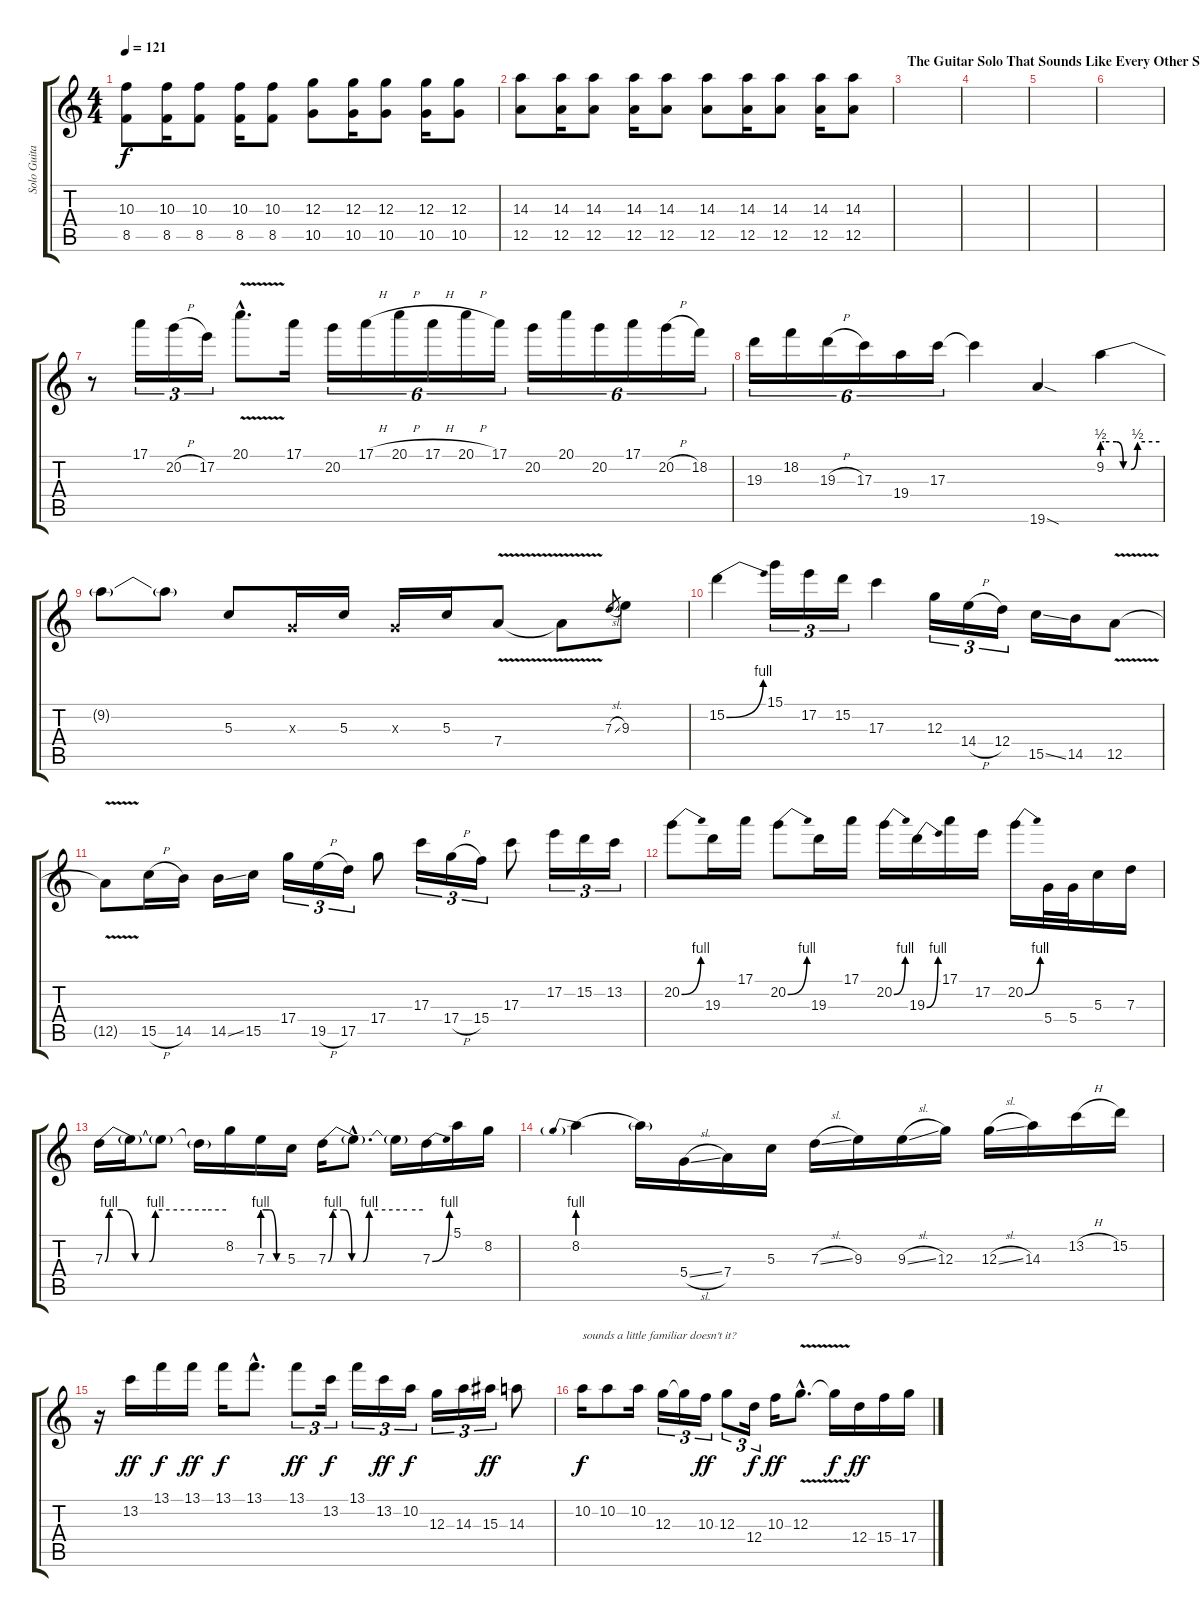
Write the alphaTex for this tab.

\track ("Solo Guitar" "Solo Guita") {instrument distortionguitar}
\staff {score tabs}
\tuning (E4 B3 G3 D3 A2 D2) {hide}
\ts (4 4)
\tempo 121
\clef g2
\ks c
(10.3 8.5).8{dy f} (10.3 8.5).16 (10.3 8.5).8 (10.3 8.5).16 (10.3 8.5).8 (12.3 10.5).8 (12.3 10.5).16 (12.3 10.5).8 (12.3 10.5).16 (12.3 10.5).8 |
(14.3 12.5).8 (14.3 12.5).16 (14.3 12.5).8 (14.3 12.5).16 (14.3 12.5).8 (14.3 12.5).8 (14.3 12.5).16 (14.3 12.5).8 (14.3 12.5).16 (14.3 12.5).8 |
\section ("" "The Guitar Solo That Sounds Like Every Other Solo")
|
|
|
|
r.8 17.1.16{tu (3 2)} 20.2{h}.16{tu (3 2)} 17.2.16{tu (3 2)} 20.1{v hac}.8{d} 17.1.16 20.2.16{tu (6 4)} 17.1{h}.16{tu (6 4)} 20.1{h}.16{tu (6 4)} 17.1{h}.16{tu (6 4)} 20.1{h}.16{tu (6 4)} 17.1.16{tu (6 4)} 20.2.16{tu (6 4)} 20.1.16{tu (6 4)} 20.2.16{tu (6 4)} 17.1.16{tu (6 4)} 20.2{h}.16{tu (6 4)} 18.2.16{tu (6 4)} |
19.3.16{tu (6 4)} 18.2.16{tu (6 4)} 19.3{h}.16{tu (6 4)} 17.3.16{tu (6 4)} 19.4.16{tu (6 4)} 17.3.16{tu (6 4)} 17.3{t}.4 19.6{sod}.4 9.2{be (custom 0 2 2 2 15 2 22 0 30 0 37 2 60 2)}.4 |
9.2{t}.8 9.2{t}.8 5.3.8 0.3{x}.16 5.3.16 0.3{x}.16 5.3.16 7.4{v}.8 7.4{t}.8 7.3{sl}.8{gr} 9.3.8 |
15.2{be (bend 0 0 60 4)}.4 15.1.16{tu (3 2)} 17.2.16{tu (3 2)} 15.2.16{tu (3 2)} 17.3.4 12.3.16{tu (3 2)} 14.4{h}.16{tu (3 2)} 12.4.16{tu (3 2)} 15.5{ss}.16 14.5.16 12.5{v}.8 |
12.5{t}.8 15.5{h}.16 14.5.16 14.5{ss}.16 15.5.16 17.4.16{tu (3 2)} 19.5{h}.16{tu (3 2)} 17.5.16{tu (3 2)} 17.4.8 17.3.16{tu (3 2)} 17.4{h}.16{tu (3 2)} 15.4.16{tu (3 2)} 17.3.8 17.2.16{tu (3 2)} 15.2.16{tu (3 2)} 13.2.16{tu (3 2)} |
20.2{be (bend 0 0 60 4)}.8 19.3.16 17.1.16 20.2{be (bend 0 0 60 4)}.8 19.3.16 17.1.16 20.2{be (bend 0 0 60 4)}.16 19.3{be (bend 0 0 60 4)}.16 17.1.16 17.2.16 20.2{be (bend 0 0 60 4)}.16 5.4.32 5.4.32 5.3.16 7.3.16 |
7.3{be (custom 0 0 2 4 4 4 8 4 15 0 22 0 25 4 32 4 50 4 60 4)}.16 7.3{t}.16 7.3{t}.8 7.3{t}.16 8.2.16 7.3{be (custom 0 4 20 4 40 0 60 0)}.16 5.3.16 7.3{be (custom 0 0 3 4 10 4 15 0 22 0 26 4 50 4 60 4)}.16 7.3{hac t}.8{d} 7.3{t}.16 7.3{be (bend 0 0 60 4)}.16 5.1.16 8.2.16 |
8.2{be (prebend 0 4 60 4)}.4 8.2{t}.16 5.4{sl}.16 7.4.16 5.3.16 7.3{sl}.16 9.3.16 9.3{sl}.16 12.3.16 12.3{sl}.16 14.3.16 13.2{h}.16 15.2.16 |
r.16 13.2.16{dy ff} 13.1.16{dy f} 13.1.16{dy ff} 13.1.16{dy f} 13.1{hac}.8{d} 13.1.8{tu (3 2) dy ff} 13.2.16{tu (3 2) dy f} 13.1.16{tu (3 2)} 13.2.16{tu (3 2) dy ff} 10.2.16{tu (3 2) dy f} 12.3.16{tu (3 2)} 14.3.16{tu (3 2)} 15.3.16{tu (3 2) dy ff} 14.3.8 |
10.2.16{txt "sounds a little familiar doesn't it?" dy f} 10.2.8 10.2.16 12.3.16{tu (3 2)} 12.3{t}.16{tu (3 2)} 10.3.16{tu (3 2) dy ff} 12.3.8{tu (3 2)} 12.4.16{tu (3 2) dy f} 10.3.16{dy ff} 12.3{v hac}.8{d} 12.3{t}.16{dy f} 12.4.16{dy ff} 15.4.16 17.4.16
